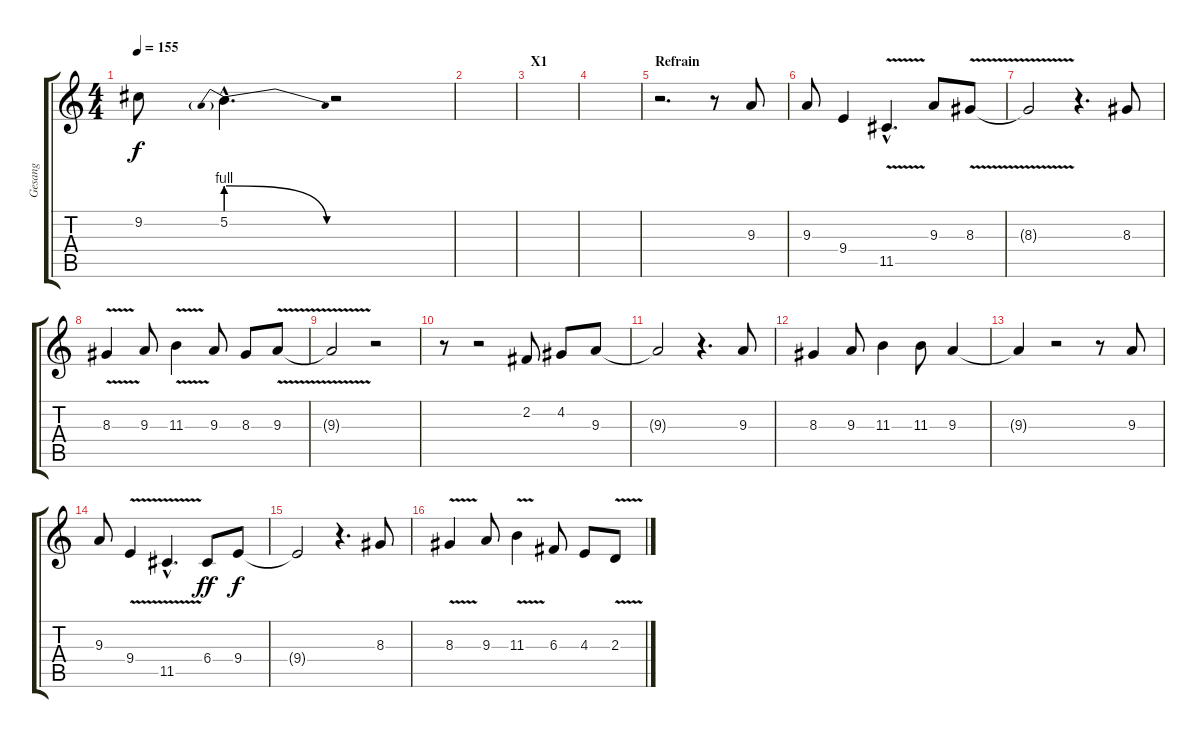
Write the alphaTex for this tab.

\track ("Gesang" "Gesang") {instrument oboe}
\staff {score tabs}
\tuning (A4 E4 C4 G3 D3 A2) {hide}
\ts (4 4)
\tempo 155
\clef g2
\ks c
9.2{t}.8{dy f} 5.2{be (prebendrelease 0 4 60 0) hac}.4{d} r.2 |
|
\section ("" "X1")
|
|
\section ("" "Refrain")
r.2{d} r.8 9.3.8 |
9.3.8 9.4.4 11.5{v hac}.4{d} 9.3.8 8.3{v}.8 |
8.3{t}.2 r.4{d} 8.3.8 |
8.3{v}.4 9.3.8 11.3{v}.4 9.3.8 8.3.8 9.3{v}.8 |
9.3{t}.2 r.2 |
r.8 r.2 2.2.8 4.2.8 9.3.8 |
9.3{t}.2 r.4{d} 9.3.8 |
8.3.4 9.3.8 11.3.4 11.3.8 9.3.4 |
9.3{t}.4 r.2 r.8 9.3.8 |
9.3.8 9.4{v}.4 11.5{v hac}.4{d} 6.4.8{dy ff} 9.4.8{dy f} |
9.4{t}.2 r.4{d} 8.3.8 |
8.3{v}.4 9.3.8 11.3{v}.4 6.3.8 4.3.8 2.3{v}.8
